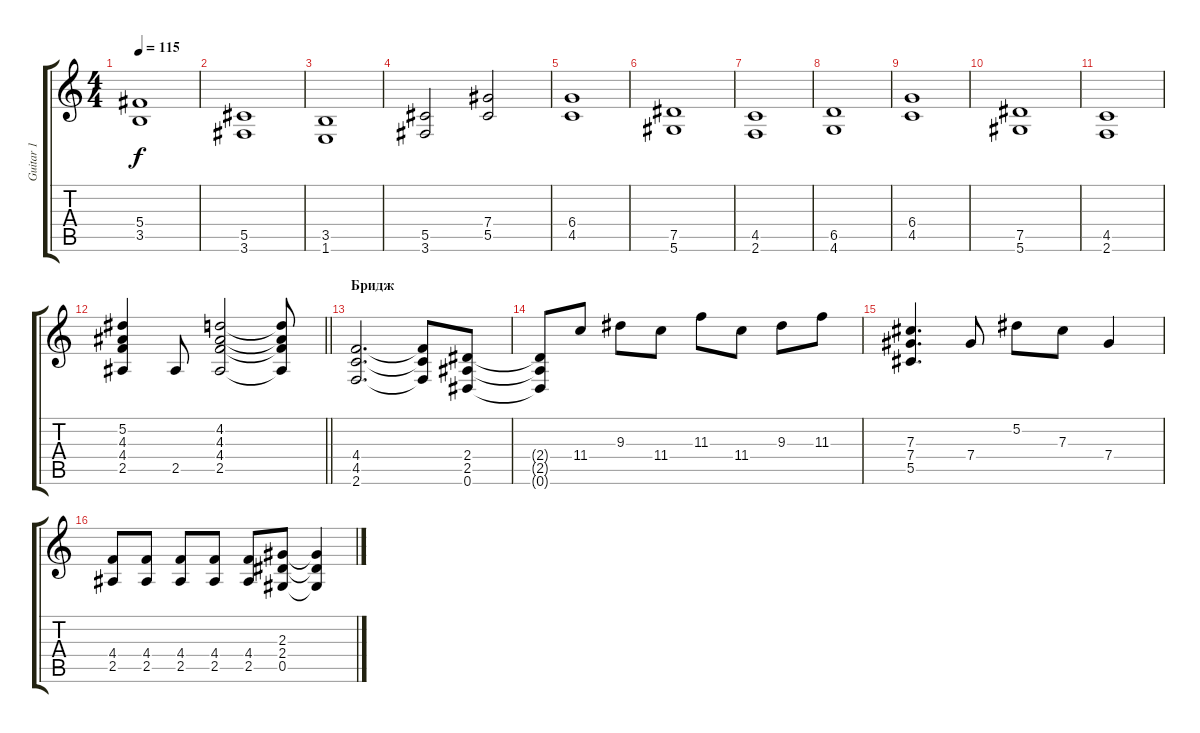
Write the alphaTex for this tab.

\track ("Guitar 1" "Guitar 1") {instrument distortionguitar}
\staff {score tabs}
\tuning (Eb4 Bb3 Gb3 Db3 Ab2 Eb2) {hide}
\ts (4 4)
\tempo 115
\clef g2
\ks c
(5.4 3.5).1{dy f} |
(5.5 3.6).1 |
(3.5 1.6).1 |
(5.5 3.6).2 (7.4 5.5).2 |
(6.4 4.5).1 |
(7.5 5.6).1 |
(4.5 2.6).1 |
(6.5 4.6).1 |
(6.4 4.5).1 |
(7.5 5.6).1 |
(4.5 2.6).1 |
\barLineRight lightlight
(5.2 4.3 4.4 2.5).4 2.5.8 (4.2 4.3 4.4 2.5).2 (4.2{t} 4.3{t} 4.4{t} 2.5{t}).8 |
\section ("" "Бридж")
(4.4 4.5 2.6).2{d} (4.4{t} 4.5{t} 2.6{t}).8 (2.4 2.5 0.6).8 |
(2.4{t} 2.5{t} 0.6{t}).8 11.4.8 9.3.8 11.4.8 11.3.8 11.4.8 9.3.8 11.3.8 |
(7.3 7.4 5.5).4{d} 7.4.8 5.2.8 7.3.8 7.4.4 |
(4.4 2.5).8 (4.4 2.5).8 (4.4 2.5).8 (4.4 2.5).8 (4.4 2.5).8 (2.3 2.4 0.5).8 (2.3{t} 2.4{t} 0.5{t}).4
